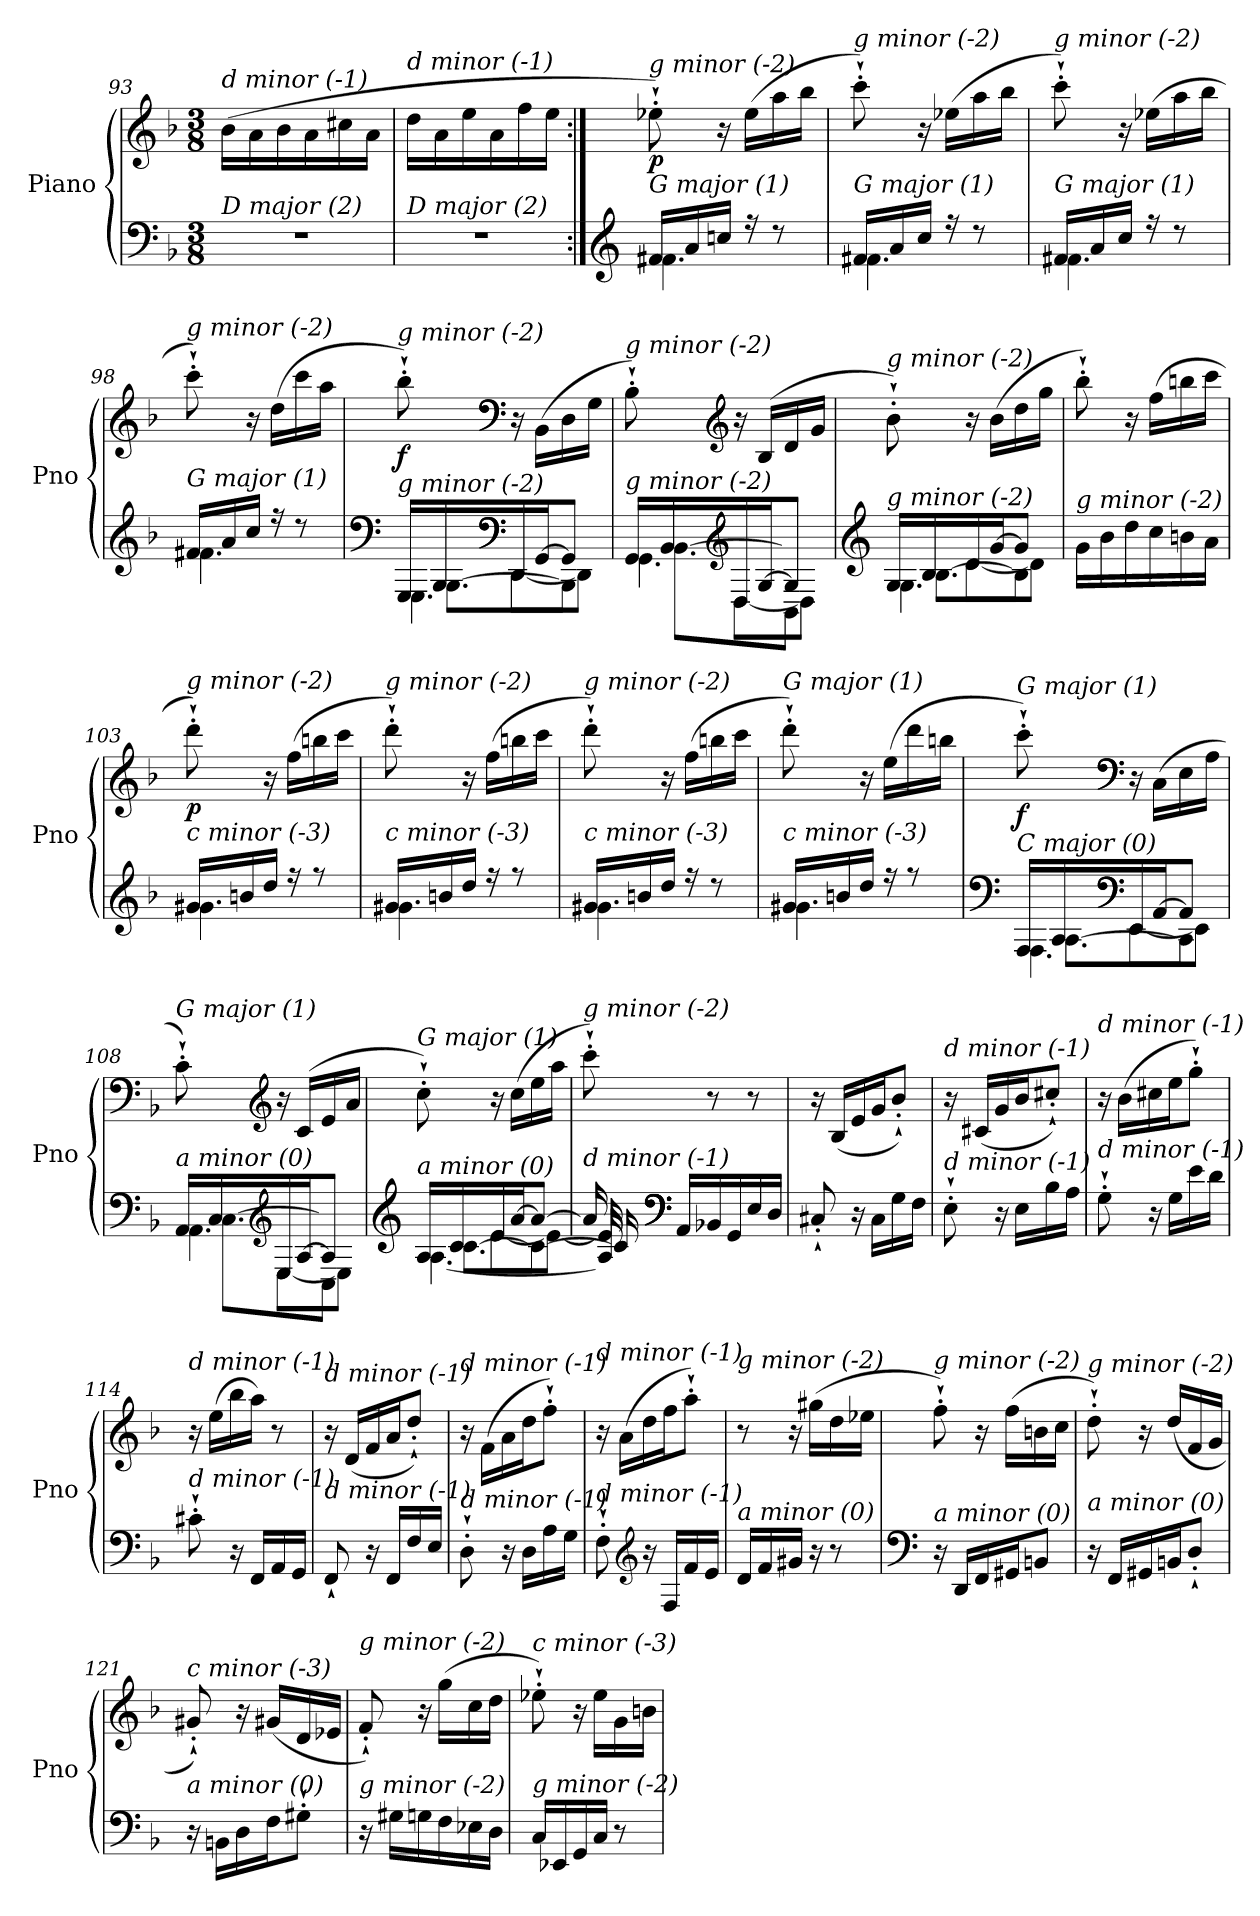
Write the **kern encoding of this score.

**kern	**kern	**dynam
*part1	*part1	*part1
*staff2	*staff1	*staff1/2
*I"Piano	*	*
*I'Pno	*	*
*clefF4	*clefG2	*
*k[b-]	*k[b-]	*
*M3/8	*M3/8	*
=93	=93	=93
!	!LO:TX:i:t=d minor (-1)	!
!LO:TX:i:t=D major (2)	!	!
4.r	(>16b-\LL	.
.	16a\	.
.	16b-\	.
.	16a\	.
!	!	!LO:DY:b
.	16cc#X\	other-dynamics
.	16a\JJ	.
=94	=94	=94
!	!LO:TX:i:t=d minor (-1)	!
!LO:TX:i:t=D major (2)	!	!
4.r	16dd\LL	.
.	16a\	.
.	16ee\	.
.	16a\	.
.	16ff\	.
.	16ee\JJ	.
!!LO:LB:g=z
=95:|!	=95:|!	=95:|!
*clefG2	*	*
*^	*	*
!	!	!LO:TX:i:t=g minor (-2)	!
!LO:TX:i:t=G major (1)	!	!	!
!	!	!	!LO:DY:b
16f#X/LL	4.f#\	8ee-X'`\)	p
16a/	.	.	.
16ccn/JJ	.	16r	.
16r	.	(>16ee-\LL	.
8r	.	16aa\	.
.	.	16bb-\JJ	.
=96	=96	=96	=96
!	!	!LO:TX:i:t=g minor (-2)	!
!LO:TX:i:t=G major (1)	!	!	!
16f#X/LL	4.f#\	8ccc'`\)	.
16a/	.	.	.
16cc/JJ	.	16r	.
16r	.	(>16ee-X\LL	.
8r	.	16aa\	.
.	.	16bb-\JJ	.
=97	=97	=97	=97
!	!	!LO:TX:i:t=g minor (-2)	!
!LO:TX:i:t=G major (1)	!	!	!
16f#X/LL	4.f#\	8ccc'`\)	.
16a/	.	.	.
16cc/JJ	.	16r	.
16r	.	(>16ee-X\LL	.
8r	.	16aa\	.
.	.	16bb-\JJ	.
=98	=98	=98	=98
!	!	!LO:TX:i:t=g minor (-2)	!
!LO:TX:i:t=G major (1)	!	!	!
16f#X/LL	4.f#\	8ccc'`\)	.
16a/	.	.	.
16cc/JJ	.	16r	.
16r	.	(>16dd\LL	.
8r	.	16ccc\	.
.	.	16aa\JJ	.
*v	*v	*	*
!!LO:PB:g=z
=99	=99	=99
*clefF4	*	*
*^	*^	*
*	*^	*	*^	*
*	*	*^	*	*	*	*
!	!	!	!	!LO:TX:i:t=g minor (-2)	!	!	!
!LO:TX:i:t=g minor (-2)	!	!	!	!	!	!	!
!	!	!	!	!	!	!	!LO:DY:b
16GGG/LL	4.GGG\	16ryy	8ryy	8bb-'`\)	16ryy	8ryy	f
16BBB-/	.	[8.BBB-\L	.	.	4ryy	.	.
*clefF4	*	*	*	*clefF4	*	*	*
16DD/	.	.	[8DD\L	16r	.	4ryy	.
[16GG/J	.	.	.	(>16BB-\LL	.	.	.
8GG/J]	.	8BBB-\J]	8DD\J]	16D\	.	.	.
.	.	.	.	16G\JJ	16ryy	.	.
!!LO:LB:g=z	!!	!!
=100	=100	=100	=100	=100	=100	=100	=100
!	!	!	!	!LO:TX:i:t=g minor (-2)	!	!	!
!LO:TX:i:t=g minor (-2)	!	!	!	!	!	!	!
16GG/LL	4.GG\	16ryy	8ryy	8B-'`\)	16ryy	8ryy	.
16BB-/	.	[8.BB-\L	.	.	4ryy	.	.
*clefG2	*	*	*	*clefG2	*	*	*
16D/	.	.	[8D\L	16r	.	4ryy	.
[16G/J	.	.	.	(>16B-/LL	.	.	.
8G/J]	.	8BB-\J]	8D\J]	16d/	.	.	.
.	.	.	.	16g/JJ	16ryy	.	.
=101	=101	=101	=101	=101	=101	=101	=101
*clefG2	*	*	*	*	*	*	*
!	!	!	!	!LO:TX:i:t=g minor (-2)	!	!	!
!LO:TX:i:t=g minor (-2)	!	!	!	!	!	!	!
16G/LL	4.G\	16ryy	8ryy	8b-'`\)	16ryy	8ryy	.
16B-/	.	[8.B-\L	.	.	4ryy	.	.
16d/	.	.	[8d\L	16r	.	4ryy	.
[16g/J	.	.	.	(>16b-\LL	.	.	.
8g/J]	.	8B-\J]	8d\J]	16dd\	.	.	.
.	.	.	.	16gg\JJ	16ryy	.	.
*v	*v	*v	*v	*	*	*	*
*	*	*v	*v	*
=102	=102	=102	=102
!	!LO:TX:i:t=g minor (-2)	!	!
!LO:TX:i:t=g minor (-2)	!	!	!
*	*v	*v	*
16g\LL	8bb-'`\)	.
16b-\	.	.
16dd\	16r	.
16cc\	(>16ff\LL	.
16bn\	16bbn\	.
16a\JJ	16ccc\JJ	.
=103	=103	=103
*^	*	*
!	!	!LO:TX:i:t=g minor (-2)	!
!LO:TX:i:t=c minor (-3)	!	!	!
!	!	!	!LO:DY:b
16g#X/LL	4.g#\	8ddd'`\)	p
16bn/	.	.	.
16dd/JJ	.	16r	.
16r	.	(>16ff\LL	.
8r	.	16bbn\	.
.	.	16ccc\JJ	.
!!LO:LB:g=z
=104	=104	=104	=104
!	!	!LO:TX:i:t=g minor (-2)	!
!LO:TX:i:t=c minor (-3)	!	!	!
16g#X/LL	4.g#\	8ddd'`\)	.
16bn/	.	.	.
16dd/JJ	.	16r	.
16r	.	(>16ff\LL	.
8r	.	16bbn\	.
.	.	16ccc\JJ	.
!!LO:LB:g=z
=105	=105	=105	=105
!	!	!LO:TX:i:t=g minor (-2)	!
!LO:TX:i:t=c minor (-3)	!	!	!
16g#X/LL	4.g#\	8ddd'`\)	.
16bn/	.	.	.
16dd/JJ	.	16r	.
16r	.	(>16ff\LL	.
8r	.	16bbn\	.
.	.	16ccc\JJ	.
=106	=106	=106	=106
!	!	!LO:TX:i:t=G major (1)	!
!LO:TX:i:t=c minor (-3)	!	!	!
16g#X/LL	4.g#\	8ddd'`\)	.
16bn/	.	.	.
16dd/JJ	.	16r	.
16r	.	(>16ee\LL	.
8r	.	16ddd\	.
.	.	16bbn\JJ	.
*v	*v	*	*
=107	=107	=107
*clefF4	*	*
*^	*^	*
*	*^	*	*^	*
*	*	*^	*	*	*	*
!	!	!	!	!LO:TX:i:t=G major (1)	!	!	!
!LO:TX:i:t=C major (0)	!	!	!	!	!	!	!
!	!	!	!	!	!	!	!LO:DY:b
16AAA/LL	4.AAA\	16ryy	8ryy	8ccc'`\)	16ryy	8ryy	f
16CC/	.	[8.CC\L	.	.	4ryy	.	.
*clefF4	*	*	*	*clefF4	*	*	*
16EE/	.	.	[8EE\L	16r	.	4ryy	.
[16AA/J	.	.	.	(>16C\LL	.	.	.
8AA/J]	.	8CC\J]	8EE\J]	16E\	.	.	.
.	.	.	.	16A\JJ	16ryy	.	.
=108	=108	=108	=108	=108	=108	=108	=108
!	!	!	!	!LO:TX:i:t=G major (1)	!	!	!
!LO:TX:i:t=a minor (0)	!	!	!	!	!	!	!
16AA/LL	4.AA\	16ryy	8ryy	8c'`\)	16ryy	8ryy	.
16C/	.	[8.C\L	.	.	4ryy	.	.
*clefG2	*	*	*	*clefG2	*	*	*
16E/	.	.	[8E\L	16r	.	4ryy	.
[16A/J	.	.	.	(>16c/LL	.	.	.
8A/J]	.	8C\J]	8E\J]	16e/	.	.	.
.	.	.	.	16a/JJ	16ryy	.	.
!!LO:LB:g=z	!!	!!
=109	=109	=109	=109	=109	=109	=109	=109
*clefG2	*	*	*	*	*	*	*
!	!	!	!	!LO:TX:i:t=G major (1)	!	!	!
!LO:TX:i:t=a minor (0)	!	!	!	!	!	!	!
16A/LL	[4.A\	16ryy	8ryy	8cc'`\)	16ryy	8ryy	.
16c/	.	[8.c\L	.	.	4ryy	.	.
16e/	.	.	[8e\L	16r	.	4ryy	.
[16a/J	.	.	.	(>16cc\LL	.	.	.
8a/J_	.	8c\J_	8e\J_	16ee\	.	.	.
.	.	.	.	16aa\JJ	16ryy	.	.
!!LO:LB:g=z
=110	=110	=110	=110	=110	=110	=110	=110
*	*	*	*	*	*	*^	*
!	!	!	!	!LO:TX:i:t=g minor (-2)	!	!	!	!
!LO:TX:i:t=d minor (-1)	!	!	!	!	!	!	!	!
16a/]	16A/]	16c/]	16e/]	8ccc'`\)	16ryy	16ryy	16ryy	.
*clefF4	*	*	*	*	*	*	*	*
16AA/LL	4ryy	4ryy	4ryy	.	4ryy	4ryy	4ryy	.
16BB-X/	.	.	.	8r	.	.	.	.
16GG/	.	.	.	.	.	.	.	.
16E/	.	.	.	8r	.	.	.	.
16D/JJ	16ryy	16ryy	16ryy	.	16ryy	16ryy	16ryy	.
=111	=111	=111	=111	=111	=111	=111	=111	=111
!	!	!	!	!LO:TX:i:t=d minor (-1)	!	!	!	!
!LO:TX:i:t=d minor (-1)	!	!	!	!	!	!	!	!
*v	*v	*v	*v	*	*	*	*	*
*	*v	*v	*v	*v	*
8C#X'`/	16r	.
.	(<16B-/LL	.
16r	16e/	.
16C#\LL	16g/J	.
16G\	8b-'`/J)	.
16F\JJ	.	.
=112	=112	=112
!	!LO:TX:i:t=d minor (-1)	!
!LO:TX:i:t=d minor (-1)	!	!
8E'`\	16r	.
.	(<16c#X/LL	.
16r	16g/	.
16E\LL	16b-/J	.
16B-\	8cc#X'`/J)	.
16A\JJ	.	.
=113	=113	=113
!	!LO:TX:i:t=d minor (-1)	!
!LO:TX:i:t=d minor (-1)	!	!
8G'`\	16r	.
.	(>16b-\LL	.
16r	16cc#X\	.
16G\LL	16ee\J	.
16e\	8gg'`\J)	.
16d\JJ	.	.
=114	=114	=114
!	!LO:TX:i:t=d minor (-1)	!
!LO:TX:i:t=d minor (-1)	!	!
8c#X'`\	16r	.
.	(>16ee\LL	.
16r	16bb-\	.
16FF/LL	16aa\JJ)	.
16AA/	8r	.
16GG/JJ	.	.
!!LO:PB:g=z
=115	=115	=115
!	!LO:TX:i:t=d minor (-1)	!
!LO:TX:i:t=d minor (-1)	!	!
8FF`/	16r	.
.	(<16d/LL	.
16r	16f/	.
16FF/LL	16a/J	.
16F/	8dd'`/J)	.
16E/JJ	.	.
=116	=116	=116
!	!LO:TX:i:t=d minor (-1)	!
!LO:TX:i:t=d minor (-1)	!	!
8D'`\	16r	.
.	(>16f\LL	.
16r	16a\	.
16D\LL	16dd\J	.
16A\	8ff'`\J)	.
16G\JJ	.	.
=117	=117	=117
!	!LO:TX:i:t=d minor (-1)	!
!LO:TX:i:t=d minor (-1)	!	!
8F'`\	16r	.
.	(>16a\LL	.
*clefG2	*	*
16r	16dd\	.
16F/LL	16ff\J	.
16f/	8aa'`\J)	.
16e/JJ	.	.
=118	=118	=118
!	!LO:TX:i:t=g minor (-2)	!
!LO:TX:i:t=a minor (0)	!	!
16d/LL	8r	.
16f/	.	.
16g#Xi/JJ	16r	.
16r	(>16gg#Xi\LL	.
8r	16dd\	.
.	16ee-X\JJ	.
=119	=119	=119
*clefF4	*	*
!	!LO:TX:i:t=g minor (-2)	!
!LO:TX:i:t=a minor (0)	!	!
16r	8ff'`\)	.
16DD/LL	.	.
16FF/	16r	.
16GG#Xi/J	(>16ff\LL	.
8BBn/J	16bn\	.
.	16cc\JJ	.
!!LO:LB:g=z
=120	=120	=120
!	!LO:TX:i:t=g minor (-2)	!
!LO:TX:i:t=a minor (0)	!	!
16r	8dd'`\)	.
16FF/LL	.	.
16GG#Xi/	16r	.
16BBn/J	(<16dd/LL	.
8D'`/J	16f/	.
.	16g/JJ	.
=121	=121	=121
!	!LO:TX:i:t=c minor (-3)	!
!LO:TX:i:t=a minor (0)	!	!
16r	8g#X'`i/)	.
16BBn\LL	.	.
16D\	16r	.
16F\J	(<16g#Xi/LL	.
8G#X'`i\J	16d/	.
.	16e-X/JJ	.
=122	=122	=122
!	!LO:TX:i:t=g minor (-2)	!
!LO:TX:i:t=g minor (-2)	!	!
16r	8f'`/)	.
16G#Xi\LL	.	.
16G\	16r	.
16F\	(>16gg\LL	.
16E-X\	16cc\	.
16D\JJ	16dd\JJ	.
=123	=123	=123
!	!LO:TX:i:t=c minor (-3)	!
!LO:TX:i:t=g minor (-2)	!	!
16C/LL	8ee-X'`\)	.
16EE-X/	.	.
16GG/	16r	.
16C/JJ	16ee-\LL	.
8r	16g\	.
.	16bn\JJ	.
=	=	=
*-	*-	*-
